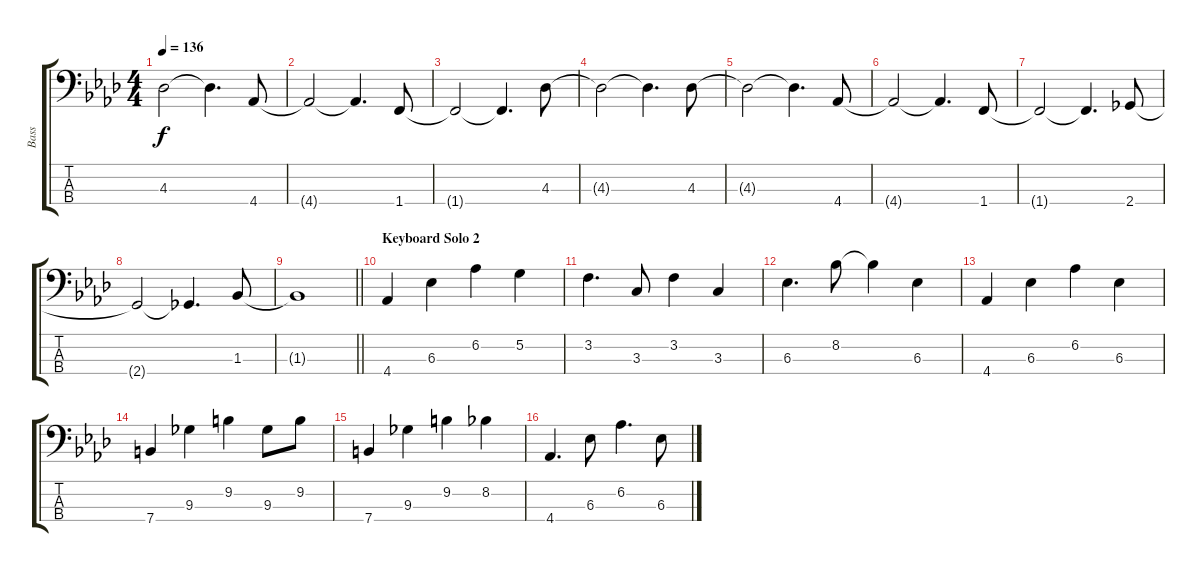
\track ("Bass" "Bass") {instrument electricbassfinger}
\staff {score tabs}
\tuning (G2 D2 A1 E1) {hide}
\ts (4 4)
\tempo 136
\clef f4
\ks ab
4.3{t}.2{dy f} 4.3{t}.4{d} 4.4.8 |
4.4{t}.2 4.4{t}.4{d} 1.4.8 |
1.4{t}.2 1.4{t}.4{d} 4.3.8 |
4.3{t}.2 4.3{t}.4{d} 4.3.8 |
4.3{t}.2 4.3{t}.4{d} 4.4.8 |
4.4{t}.2 4.4{t}.4{d} 1.4.8 |
1.4{t}.2 1.4{t}.4{d} 2.4.8 |
2.4{t}.2 2.4{t}.4{d} 1.3.8 |
\barLineRight lightlight
1.3{t}.1 |
\section ("" "Keyboard Solo 2")
4.4.4 6.3.4 6.2.4 5.2.4 |
3.2.4{d} 3.3.8 3.2.4 3.3.4 |
6.3.4{d} 8.2.8 8.2{t}.4 6.3.4 |
4.4.4 6.3.4 6.2.4 6.3.4 |
7.4.4 9.3.4 9.2.4 9.3.8 9.2.8 |
7.4.4 9.3.4 9.2.4 8.2.4 |
4.4.4{d} 6.3.8 6.2.4{d} 6.3.8
